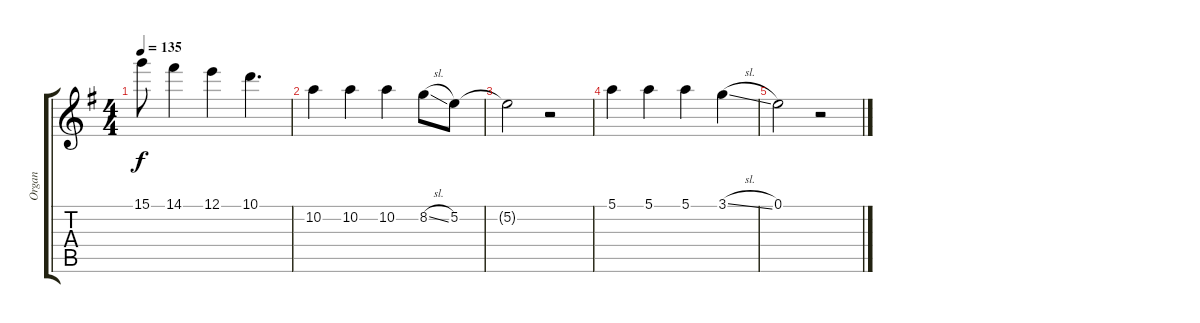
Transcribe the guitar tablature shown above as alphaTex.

\track ("Organ" "Organ") {instrument rockorgan}
\staff {score tabs}
\tuning (E5 B4 G4 D4 A3 E3) {hide}
\ts (4 4)
\tempo 135
\clef g2
\ks g
15.1{t}.8{dy f} 14.1.4 12.1.4 10.1.4{d} |
10.2.4 10.2.4 10.2.4 8.2{sl}.8 5.2.8 |
5.2{t}.2 r.2 |
5.1.4 5.1.4 5.1.4 3.1{sl}.4 |
0.1.2 r.2
